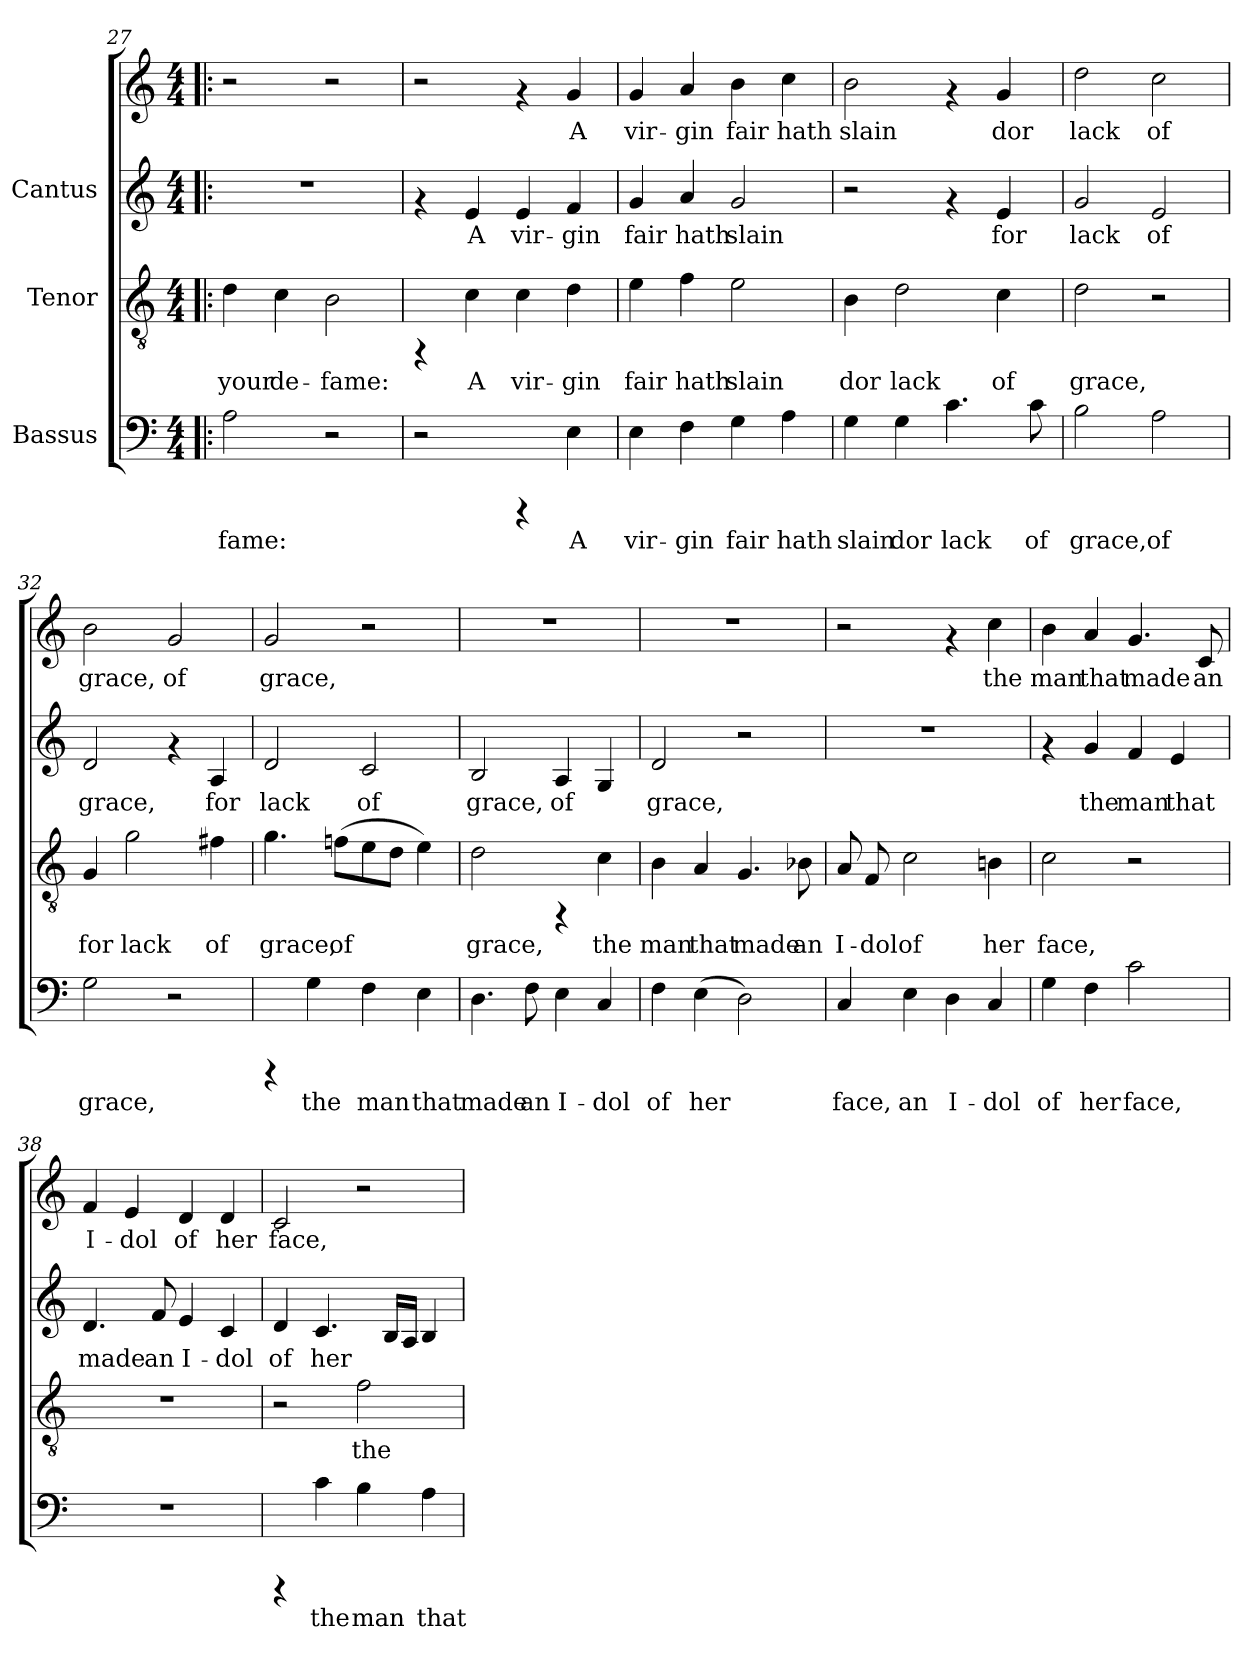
**kern	**text	**kern	**text	**kern	**text	**kern	**text
*part3	*part3	*part2	*part2	*part1	*part1	*part1	*part1
*staff4	*staff4	*staff3	*staff3	*staff2	*staff2	*staff1	*staff1
*I"Bassus	*	*I"Tenor	*	*I"Cantus	*	*	*
!!LO:LB:g=z
*clefF4	*	*clefGv2	*	*clefG2	*	*clefG2	*
*M4/4	*	*M4/4	*	*M4/4	*	*M4/4	*
=27!|:	=27!|:	=27!|:	=27!|:	=27!|:	=27!|:	=27!|:	=27!|:
!	!LO:LY:b	!	!LO:LY:b	!	!	!	!
2A\	-fame:	4d\	your	1r	.	2r	.
!	!	!	!LO:LY:b	!	!	!	!
.	.	4c\	de-	.	.	.	.
!	!	!	!LO:LY:b	!	!	!	!
2r	.	2B\	-fame:	.	.	2r	.
!!LO:PB:g=z
=28	=28	=28	=28	=28	=28	=28	=28
2r	.	4rFF	.	4rf	.	2r	.
!	!	!	!LO:LY:b	!	!LO:LY:b	!	!
.	.	4c\	A	4e/	A	.	.
!	!	!	!LO:LY:b	!	!LO:LY:b	!	!
4rCCC	.	4c\	vir-	4e/	vir-	4rf	.
!	!LO:LY:b	!	!LO:LY:b	!	!LO:LY:b	!	!LO:LY:b
4E\	A	4d\	-gin	4f/	-gin	4g/	A
!!LO:LB:g=z
=29	=29	=29	=29	=29	=29	=29	=29
!	!LO:LY:b	!	!LO:LY:b	!	!LO:LY:b	!	!LO:LY:b
4E\	vir-	4e\	fair	4g/	fair	4g/	vir-
!	!LO:LY:b	!	!LO:LY:b	!	!LO:LY:b	!	!LO:LY:b
4F\	-gin	4f\	hath	4a/	hath	4a/	-gin
!	!LO:LY:b	!	!LO:LY:b	!	!LO:LY:b	!	!LO:LY:b
4G\	fair	2e\	slain	2g/	slain	4b\	fair
!	!LO:LY:b	!	!	!	!	!	!LO:LY:b
4A\	hath	.	.	.	.	4cc\	hath
!!LO:LB:g=z
=30	=30	=30	=30	=30	=30	=30	=30
!	!LO:LY:b	!	!LO:LY:b	!	!	!	!LO:LY:b
4G\	slain	4B\	dor	2r	.	2b\	slain
!	!LO:LY:b	!	!LO:LY:b	!	!	!	!
4G\	dor	2d\	lack	.	.	.	.
!	!LO:LY:b	!	!	!	!	!	!
4.c\	lack	.	.	4rf	.	4rf	.
!	!	!	!LO:LY:b	!	!LO:LY:b	!	!LO:LY:b
.	.	4c\	of	4e/	for	4g/	dor
!	!LO:LY:b	!	!	!	!	!	!
8c\	of	.	.	.	.	.	.
!!LO:PB:g=z
=31	=31	=31	=31	=31	=31	=31	=31
!	!LO:LY:b	!	!LO:LY:b	!	!LO:LY:b	!	!LO:LY:b
2B\	grace,	2d\	grace,	2g/	lack	2dd\	lack
!	!LO:LY:b	!	!	!	!LO:LY:b	!	!LO:LY:b
2A\	of	2r	.	2e/	of	2cc\	of
!!LO:LB:g=z
=32	=32	=32	=32	=32	=32	=32	=32
!	!LO:LY:b	!	!LO:LY:b	!	!LO:LY:b	!	!LO:LY:b
2G\	grace,	4G/	for	2d/	grace,	2b\	grace,
!	!	!	!LO:LY:b	!	!	!	!
.	.	2g\	lack	.	.	.	.
!	!	!	!	!	!	!	!LO:LY:b
2r	.	.	.	4rf	.	2g/	of
!	!	!	!LO:LY:b	!	!LO:LY:b	!	!
.	.	4f#X\	of	4A/	for	.	.
!!LO:LB:g=z
=33	=33	=33	=33	=33	=33	=33	=33
!	!	!	!LO:LY:b	!	!LO:LY:b	!	!LO:LY:b
4rCCC	.	4.g\	grace,	2d/	lack	2g/	grace,
!	!LO:LY:b	!	!	!	!	!	!
4G\	the	.	.	.	.	.	.
!	!	!	!LO:LY:b	!	!	!	!
.	.	(>8fn\L	of	.	.	.	.
!	!LO:LY:b	!	!LO:LY:b	!	!LO:LY:b	!	!
4F\	man	8e\	.	2c/	of	2r	.
!	!	!	!LO:LY:b	!	!	!	!
.	.	8d\J	.	.	.	.	.
!	!LO:LY:b	!	!LO:LY:b	!	!	!	!
4E\	that	4e\)	.	.	.	.	.
!!LO:LB:g=z
=34	=34	=34	=34	=34	=34	=34	=34
!	!LO:LY:b	!	!LO:LY:b	!	!LO:LY:b	!	!
4.D\	made	2d\	grace,	2B/	grace,	1r	.
!	!LO:LY:b	!	!	!	!	!	!
8F\	an	.	.	.	.	.	.
!	!LO:LY:b	!	!	!	!LO:LY:b	!	!
4E\	I-	4rFF	.	4A/	of	.	.
!	!LO:LY:b	!	!LO:LY:b	!	!LO:LY:b	!	!
4C/	-dol	4c\	the	4G/	.	.	.
!!LO:PB:g=z
=35	=35	=35	=35	=35	=35	=35	=35
!	!LO:LY:b	!	!LO:LY:b	!	!LO:LY:b	!	!
4F\	of	4B\	man	2d/	grace,	1r	.
!	!LO:LY:b	!	!LO:LY:b	!	!	!	!
(>4E\	her	4A/	that	.	.	.	.
!	!LO:LY:b	!	!LO:LY:b	!	!	!	!
2D\)	.	4.G/	made	2r	.	.	.
!	!	!	!LO:LY:b	!	!	!	!
.	.	8B-X\	an	.	.	.	.
!!LO:LB:g=z
=36	=36	=36	=36	=36	=36	=36	=36
!	!LO:LY:b	!	!LO:LY:b	!	!	!	!
4C/	face,	8A/	I-	1r	.	2r	.
!	!	!	!LO:LY:b	!	!	!	!
.	.	8F/	-dol	.	.	.	.
!	!LO:LY:b	!	!LO:LY:b	!	!	!	!
4E\	an	2c\	of	.	.	.	.
!	!LO:LY:b	!	!	!	!	!	!
4D\	I-	.	.	.	.	4rf	.
!	!LO:LY:b	!	!LO:LY:b	!	!	!	!LO:LY:b
4C/	-dol	4Bn\	her	.	.	4cc\	the
!!LO:LB:g=z
=37	=37	=37	=37	=37	=37	=37	=37
!	!LO:LY:b	!	!LO:LY:b	!	!	!	!LO:LY:b
4G\	of	2c\	face,	4rf	.	4b\	man
!	!LO:LY:b	!	!	!	!LO:LY:b	!	!LO:LY:b
4F\	her	.	.	4g/	the	4a/	that
!	!LO:LY:b	!	!	!	!LO:LY:b	!	!LO:LY:b
2c\	face,	2r	.	4f/	man	4.g/	made
!	!	!	!	!	!LO:LY:b	!	!
.	.	.	.	4e/	that	.	.
!	!	!	!	!	!	!	!LO:LY:b
.	.	.	.	.	.	8c/	an
!!LO:LB:g=z
=38	=38	=38	=38	=38	=38	=38	=38
!	!	!	!	!	!LO:LY:b	!	!LO:LY:b
1r	.	1r	.	4.d/	made	4f/	I-
!	!	!	!	!	!	!	!LO:LY:b
.	.	.	.	.	.	4e/	-dol
!	!	!	!	!	!LO:LY:b	!	!
.	.	.	.	8f/	an	.	.
!	!	!	!	!	!LO:LY:b	!	!LO:LY:b
.	.	.	.	4e/	I-	4d/	of
!	!	!	!	!	!LO:LY:b	!	!LO:LY:b
.	.	.	.	4c/	-dol	4d/	her
!!LO:PB:g=z
=39	=39	=39	=39	=39	=39	=39	=39
!	!	!	!	!	!LO:LY:b	!	!LO:LY:b
4rCCC	.	2r	.	4d/	of	2c/	face,
!	!LO:LY:b	!	!	!	!LO:LY:b	!	!
4c\	the	.	.	4.c/	her	.	.
!	!LO:LY:b	!	!LO:LY:b	!	!	!	!
4B\	man	2f\	the	.	.	2r	.
!	!	!	!	!	!LO:LY:b	!	!
.	.	.	.	16B/L	.	.	.
!	!	!	!	!	!LO:LY:b	!	!
.	.	.	.	16A/J	.	.	.
!	!LO:LY:b	!	!	!	!LO:LY:b	!	!
4A\	that	.	.	4B/	.	.	.
=	=	=	=	=	=	=	=
*-	*-	*-	*-	*-	*-	*-	*-
